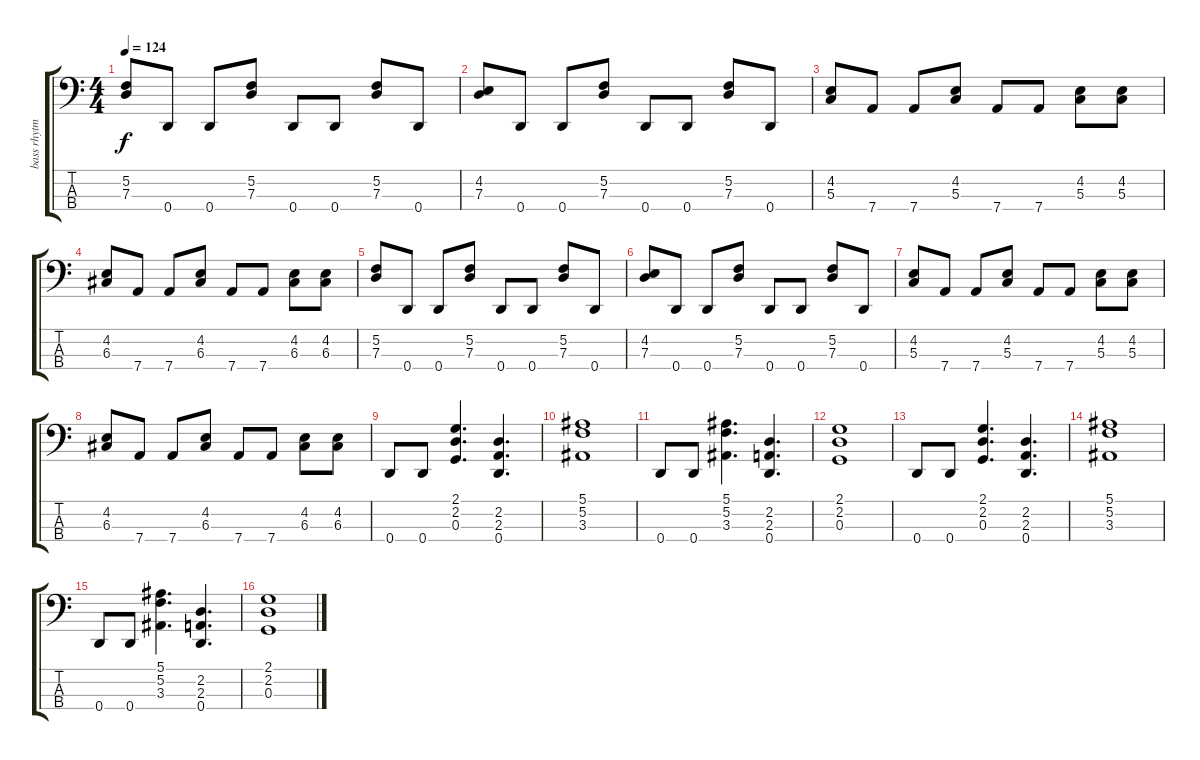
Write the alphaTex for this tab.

\track ("bass rhytm 1" "bass rhytm") {instrument distortionguitar}
\staff {score tabs}
\tuning (F2 C2 G1 D1) {hide}
\ts (4 4)
\tempo 124
\clef f4
\ks c
(5.2 7.3).8{dy f} 0.4.8 0.4.8 (5.2 7.3).8 0.4.8 0.4.8 (5.2 7.3).8 0.4.8 |
(4.2 7.3).8 0.4.8 0.4.8 (5.2 7.3).8 0.4.8 0.4.8 (5.2 7.3).8 0.4.8 |
(4.2 5.3).8 7.4.8 7.4.8 (4.2 5.3).8 7.4.8 7.4.8 (4.2 5.3).8 (4.2 5.3).8 |
(4.2 6.3).8 7.4.8 7.4.8 (4.2 6.3).8 7.4.8 7.4.8 (4.2 6.3).8 (4.2 6.3).8 |
(5.2 7.3).8 0.4.8 0.4.8 (5.2 7.3).8 0.4.8 0.4.8 (5.2 7.3).8 0.4.8 |
(4.2 7.3).8 0.4.8 0.4.8 (5.2 7.3).8 0.4.8 0.4.8 (5.2 7.3).8 0.4.8 |
(4.2 5.3).8 7.4.8 7.4.8 (4.2 5.3).8 7.4.8 7.4.8 (4.2 5.3).8 (4.2 5.3).8 |
(4.2 6.3).8 7.4.8 7.4.8 (4.2 6.3).8 7.4.8 7.4.8 (4.2 6.3).8 (4.2 6.3).8 |
0.4.8 0.4.8 (2.1 2.2 0.3).4{d} (2.2 2.3 0.4).4{d} |
(5.1 5.2 3.3).1 |
0.4.8 0.4.8 (5.1 5.2 3.3).4{d} (2.2 2.3 0.4).4{d} |
(2.1 2.2 0.3).1 |
0.4.8 0.4.8 (2.1 2.2 0.3).4{d} (2.2 2.3 0.4).4{d} |
(5.1 5.2 3.3).1 |
0.4.8 0.4.8 (5.1 5.2 3.3).4{d} (2.2 2.3 0.4).4{d} |
(2.1 2.2 0.3).1
